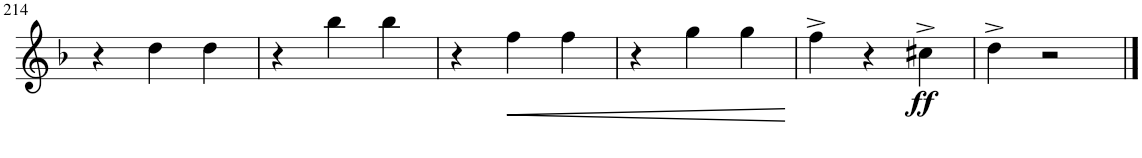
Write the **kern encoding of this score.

**kern	**dynam
*part1	*part1
*staff1	*staff1
*I"Tenor Saxophone	*
*I'Ten. Sax.	*
!!LO:PB:g=z
*clefG2	*
*Trd1c2	*
*k[b-]	*
*M3/4	*
=214	=214
4r	.
4dd\	.
4dd\	.
=215	=215
4r	.
4bb-\	.
4bb-\	.
=216	=216
4r	.
4ff\	.
4ff\	.
=217	=217
4r	.
4gg\	.
4gg\	.
=218	=218
4ff^\	.
4r	.
!	!LO:DY:b
4cc#X^\	ff
=219	=219
4dd^\	.
2r	.
==	==
*-	*-
